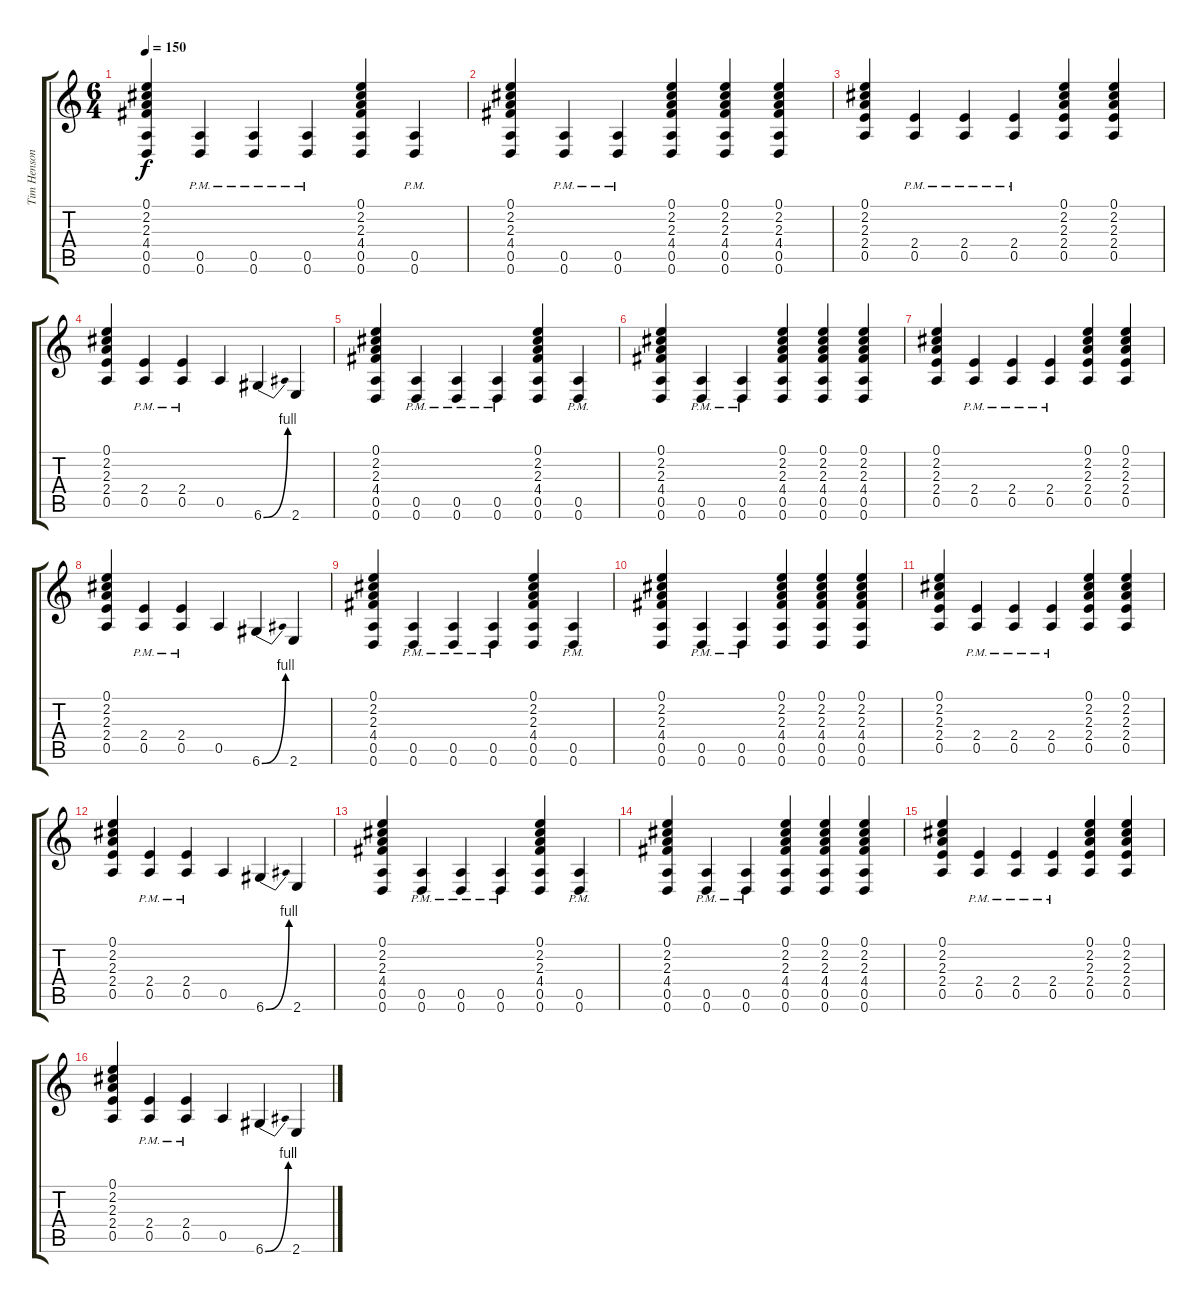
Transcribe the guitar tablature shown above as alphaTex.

\track ("Tim Henson (Rhythm)" "Tim Henson") {instrument distortionguitar}
\staff {score tabs}
\tuning (E4 B3 G3 D3 A2 D2) {hide}
\ts (6 4)
\tempo 150
\clef g2
\ks c
(0.1 2.2 2.3 4.4 0.5 0.6).4{dy f} (0.5{pm} 0.6{pm}).4 (0.5{pm} 0.6{pm}).4 (0.5{pm} 0.6{pm}).4 (0.1 2.2 2.3 4.4 0.5 0.6).4 (0.5{pm} 0.6{pm}).4 |
(0.1 2.2 2.3 4.4 0.5 0.6).4 (0.5{pm} 0.6{pm}).4 (0.5{pm} 0.6{pm}).4 (0.1 2.2 2.3 4.4 0.5 0.6).4 (0.1 2.2 2.3 4.4 0.5 0.6).4 (0.1 2.2 2.3 4.4 0.5 0.6).4 |
(0.1 2.2 2.3 2.4 0.5).4 (2.4{pm} 0.5{pm}).4 (2.4{pm} 0.5{pm}).4 (2.4{pm} 0.5{pm}).4 (0.1 2.2 2.3 2.4 0.5).4 (0.1 2.2 2.3 2.4 0.5).4 |
(0.1 2.2 2.3 2.4 0.5).4 (2.4{pm} 0.5{pm}).4 (2.4{pm} 0.5{pm}).4 0.5.4 6.6{be (bend 0 0 60 4)}.4 2.6.4 |
(0.1 2.2 2.3 4.4 0.5 0.6).4 (0.5{pm} 0.6{pm}).4 (0.5{pm} 0.6{pm}).4 (0.5{pm} 0.6{pm}).4 (0.1 2.2 2.3 4.4 0.5 0.6).4 (0.5{pm} 0.6{pm}).4 |
(0.1 2.2 2.3 4.4 0.5 0.6).4 (0.5{pm} 0.6{pm}).4 (0.5{pm} 0.6{pm}).4 (0.1 2.2 2.3 4.4 0.5 0.6).4 (0.1 2.2 2.3 4.4 0.5 0.6).4 (0.1 2.2 2.3 4.4 0.5 0.6).4 |
(0.1 2.2 2.3 2.4 0.5).4 (2.4{pm} 0.5{pm}).4 (2.4{pm} 0.5{pm}).4 (2.4{pm} 0.5{pm}).4 (0.1 2.2 2.3 2.4 0.5).4 (0.1 2.2 2.3 2.4 0.5).4 |
(0.1 2.2 2.3 2.4 0.5).4 (2.4{pm} 0.5{pm}).4 (2.4{pm} 0.5{pm}).4 0.5.4 6.6{be (bend 0 0 60 4)}.4 2.6.4 |
(0.1 2.2 2.3 4.4 0.5 0.6).4 (0.5{pm} 0.6{pm}).4 (0.5{pm} 0.6{pm}).4 (0.5{pm} 0.6{pm}).4 (0.1 2.2 2.3 4.4 0.5 0.6).4 (0.5{pm} 0.6{pm}).4 |
(0.1 2.2 2.3 4.4 0.5 0.6).4 (0.5{pm} 0.6{pm}).4 (0.5{pm} 0.6{pm}).4 (0.1 2.2 2.3 4.4 0.5 0.6).4 (0.1 2.2 2.3 4.4 0.5 0.6).4 (0.1 2.2 2.3 4.4 0.5 0.6).4 |
(0.1 2.2 2.3 2.4 0.5).4 (2.4{pm} 0.5{pm}).4 (2.4{pm} 0.5{pm}).4 (2.4{pm} 0.5{pm}).4 (0.1 2.2 2.3 2.4 0.5).4 (0.1 2.2 2.3 2.4 0.5).4 |
(0.1 2.2 2.3 2.4 0.5).4 (2.4{pm} 0.5{pm}).4 (2.4{pm} 0.5{pm}).4 0.5.4 6.6{be (bend 0 0 60 4)}.4 2.6.4 |
(0.1 2.2 2.3 4.4 0.5 0.6).4 (0.5{pm} 0.6{pm}).4 (0.5{pm} 0.6{pm}).4 (0.5{pm} 0.6{pm}).4 (0.1 2.2 2.3 4.4 0.5 0.6).4 (0.5{pm} 0.6{pm}).4 |
(0.1 2.2 2.3 4.4 0.5 0.6).4 (0.5{pm} 0.6{pm}).4 (0.5{pm} 0.6{pm}).4 (0.1 2.2 2.3 4.4 0.5 0.6).4 (0.1 2.2 2.3 4.4 0.5 0.6).4 (0.1 2.2 2.3 4.4 0.5 0.6).4 |
(0.1 2.2 2.3 2.4 0.5).4 (2.4{pm} 0.5{pm}).4 (2.4{pm} 0.5{pm}).4 (2.4{pm} 0.5{pm}).4 (0.1 2.2 2.3 2.4 0.5).4 (0.1 2.2 2.3 2.4 0.5).4 |
(0.1 2.2 2.3 2.4 0.5).4 (2.4{pm} 0.5{pm}).4 (2.4{pm} 0.5{pm}).4 0.5.4 6.6{be (bend 0 0 60 4)}.4 2.6.4
